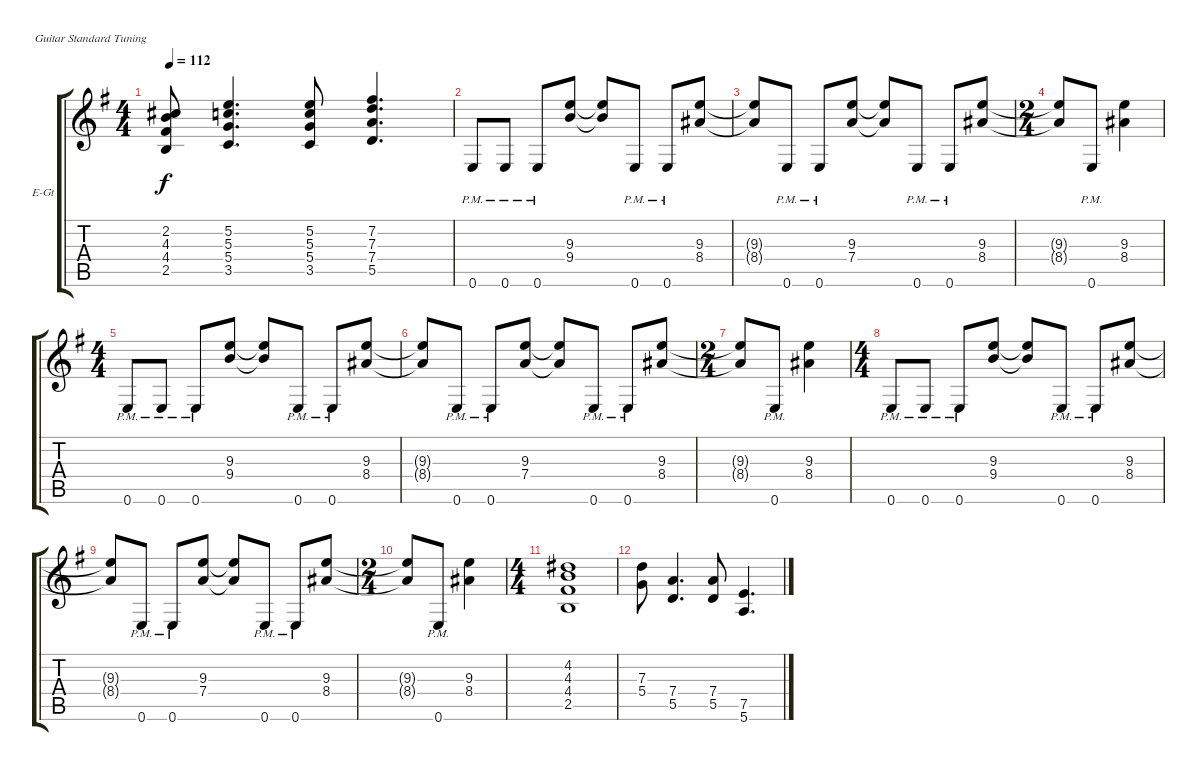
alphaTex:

\defaultSystemsLayout 4
\bracketExtendMode groupsimilarinstruments
\firstSystemTrackNameOrientation horizontal
\otherSystemsTrackNameOrientation horizontal
\track ("Guitar 2" "E-Gt") {instrument distortionguitar}
\staff {score tabs}
\tuning (E4 B3 G3 D3 A2 E2)
\ts (4 4)
\tempo 112
\clef g2
\scale
1.05549
\ks g
(2.5 4.4 4.3 2.2).8{dy f} (3.5 5.4 5.3 5.2).4{d} (3.5 5.4 5.3 5.2).8 (5.5 7.4 7.3 7.2).4{d} |
\scale
0.944515 0.6{pm}.8 0.6{pm}.8 0.6{pm}.8 (9.4 9.3).8 (9.4{t} 9.3{t}).8 0.6{pm}.8 0.6{pm}.8 (8.4 9.3).8 |
\scale
1.05549 (8.4{t} 9.3{t}).8 0.6{pm}.8 0.6{pm}.8 (7.4 9.3).8 (7.4{t} 9.3{t}).8 0.6{pm}.8 0.6{pm}.8 (8.4 9.3).8 |
\ts (2 4)
\scale
0.944515 (8.4{t} 9.3{t}).8 0.6{pm}.8 (8.4 9.3).4 |
\ts (4 4)
\scale
1.05549 0.6{pm}.8 0.6{pm}.8 0.6{pm}.8 (9.4 9.3).8 (9.4{t} 9.3{t}).8 0.6{pm}.8 0.6{pm}.8 (8.4 9.3).8 |
\scale
0.944515 (8.4{t} 9.3{t}).8 0.6{pm}.8 0.6{pm}.8 (7.4 9.3).8 (7.4{t} 9.3{t}).8 0.6{pm}.8 0.6{pm}.8 (8.4 9.3).8 |
\ts (2 4)
\scale
1.05549 (8.4{t} 9.3{t}).8 0.6{pm}.8 (8.4 9.3).4 |
\ts (4 4)
\scale
0.944515 0.6{pm}.8 0.6{pm}.8 0.6{pm}.8 (9.4 9.3).8 (9.4{t} 9.3{t}).8 0.6{pm}.8 0.6{pm}.8 (8.4 9.3).8 |
\scale
1.05549 (8.4{t} 9.3{t}).8 0.6{pm}.8 0.6{pm}.8 (7.4 9.3).8 (7.4{t} 9.3{t}).8 0.6{pm}.8 0.6{pm}.8 (8.4 9.3).8 |
\ts (2 4)
\scale
0.944515 (8.4{t} 9.3{t}).8 0.6{pm}.8 (8.4 9.3).4 |
\ts (4 4)
\scale
1.05549 (2.5 4.4 4.3 4.2).1 |
\scale
0.944515 (5.4 7.3).8 (5.5 7.4).4{d} (5.5 7.4).8 (5.6 7.5).4{d}
